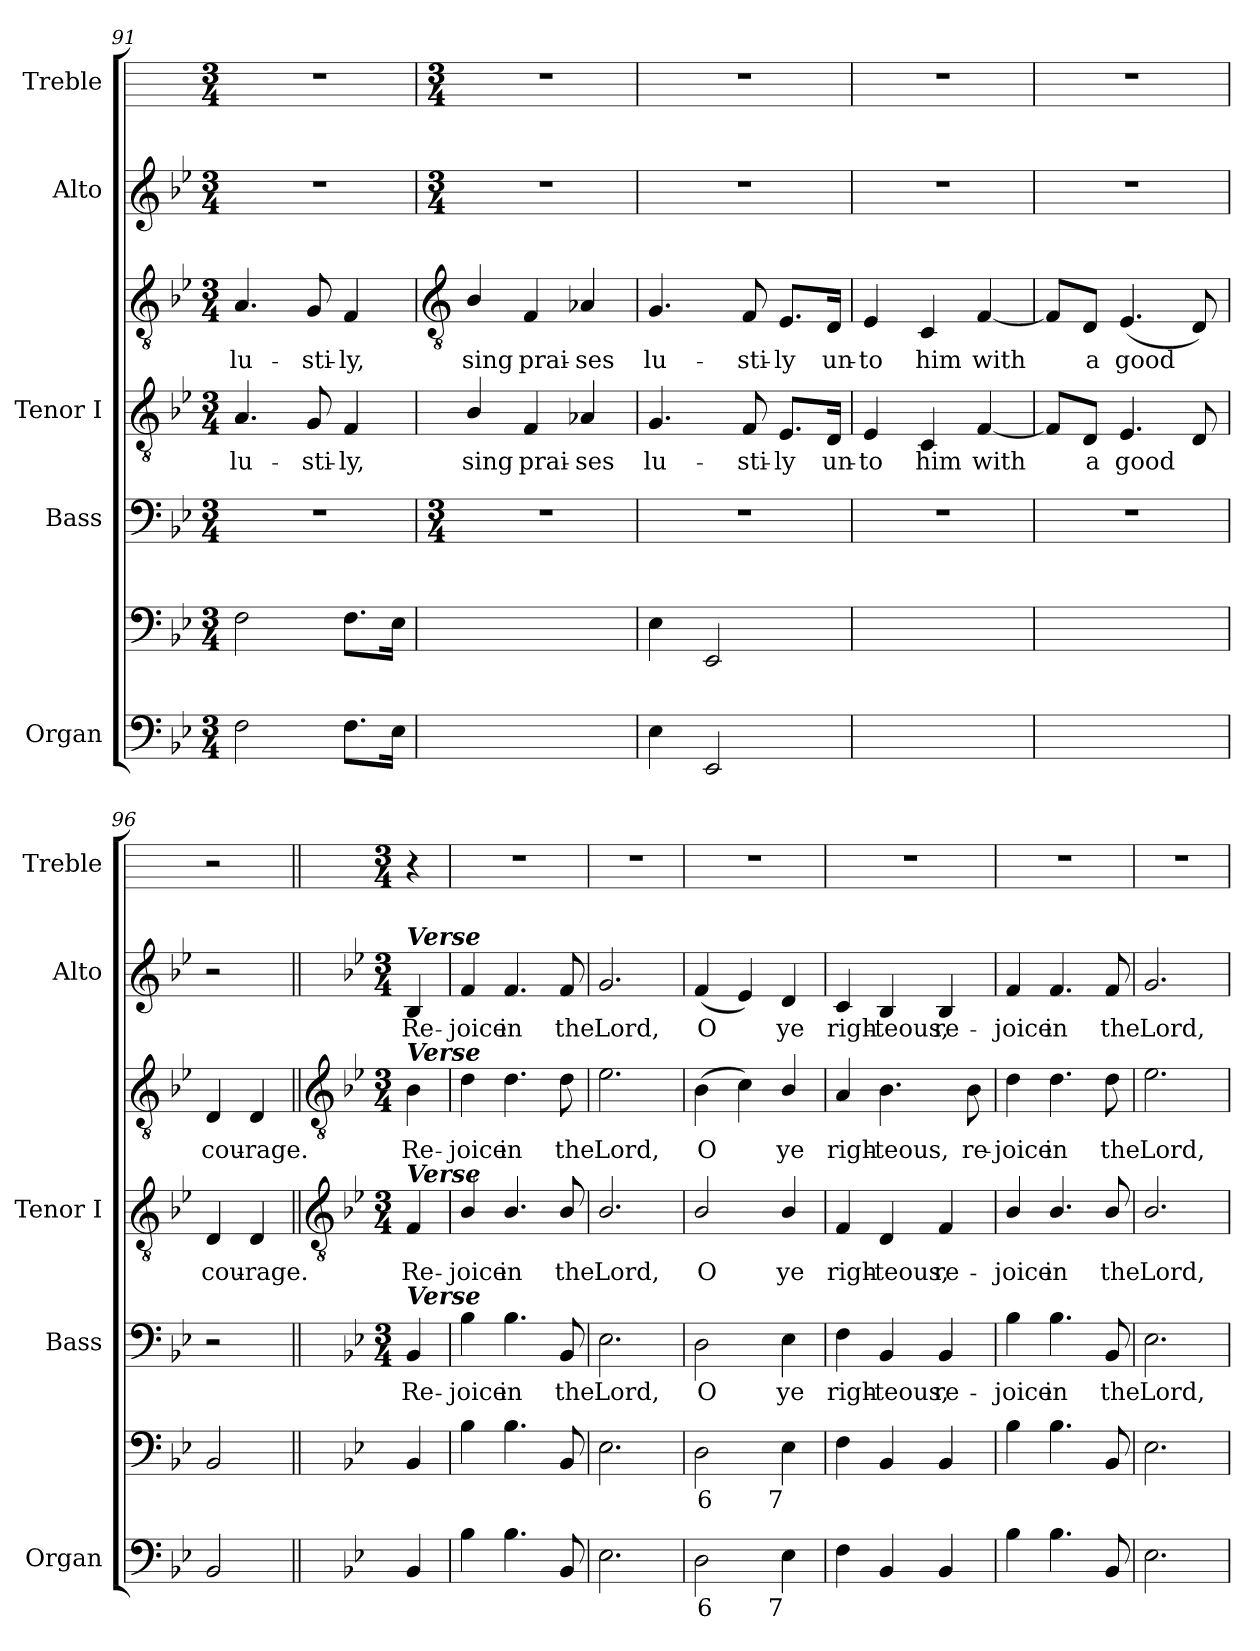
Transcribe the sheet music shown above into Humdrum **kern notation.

**kern	**text	**text	**kern	**text	**text	**kern	**text	**kern	**text	**kern	**text	**kern	**text	**kern
*part5	*part5	*part5	*part5	*part5	*part5	*part4	*part4	*part3	*part3	*part3	*part3	*part2	*part2	*part1
*staff7	*staff7	*staff7	*staff6	*staff6	*staff6	*staff5	*staff5	*staff4	*staff4	*staff3	*staff3	*staff2	*staff2	*staff1
*I"Organ	*	*	*	*	*	*I"Bass	*	*I"Tenor I	*	*	*	*I"Alto	*	*I"Treble
*I'Organ	*	*	*	*	*	*I'Bass	*	*I'Tenor I	*	*	*	*I'Alto	*	*I'Treble
*clefF4	*	*	*clefF4	*	*	*clefF4	*	*clefGv2	*	*clefGv2	*	*clefG2	*	*
*k[b-e-]	*	*	*k[b-e-]	*	*	*k[b-e-]	*	*k[b-e-]	*	*k[b-e-]	*	*k[b-e-]	*	*
*B-:	*	*	*B-:	*	*	*B-:	*	*B-:	*	*B-:	*	*B-:	*	*
*M3/4	*	*	*M3/4	*	*	*M3/4	*	*M3/4	*	*M3/4	*	*M3/4	*	*M3/4
=91	=91	=91	=91	=91	=91	=91	=91	=91	=91	=91	=91	=91	=91	=91
!	!	!	!	!	!	!	!	!	!LO:LY:b	!	!LO:LY:b	!	!	!
2F	.	.	2F	.	.	2.r	.	4.A	lu-	4.A	lu-	2.r	.	2.r
!	!	!	!	!	!	!	!	!	!LO:LY:b	!	!LO:LY:b	!	!	!
.	.	.	.	.	.	.	.	8G	-sti-	8G	-sti-	.	.	.
!	!	!	!	!	!	!	!	!	!LO:LY:b	!	!LO:LY:b	!	!	!
8.FL	.	.	8.FL	.	.	.	.	4F	-ly,	4F	-ly,	.	.	.
16E-J	.	.	16E-J	.	.	.	.	.	.	.	.	.	.	.
!!LO:LB:g=z
=92	=92	=92	=92	=92	=92	=92	=92	=92	=92	=92	=92	=92	=92	=92
*	*	*	*	*	*	*	*	*	*	*clefGv2	*	*	*	*
*	*	*	*	*	*	*M3/4	*	*	*	*	*	*M3/4	*	*M3/4
!	!LO:LY:b	!	!	!LO:LY:b	!	!	!	!	!LO:LY:b	!	!LO:LY:b	!	!	!
[2Dyy	6	.	[2Dyy	6	.	2.r	.	4B-/	sing	4B-/	sing	2.r	.	2.r
!	!	!	!	!	!	!	!	!	!LO:LY:b	!	!LO:LY:b	!	!	!
.	.	.	.	.	.	.	.	4F	prai-	4F	prai-	.	.	.
!	!LO:LY:b	!	!	!LO:LY:b	!	!	!	!	!LO:LY:b	!	!LO:LY:b	!	!	!
4Dyy]	5	.	4Dyy]	5	.	.	.	4A-X	-ses	4A-X	-ses	.	.	.
=93	=93	=93	=93	=93	=93	=93	=93	=93	=93	=93	=93	=93	=93	=93
!	!	!	!	!	!	!	!	!	!LO:LY:b	!	!LO:LY:b	!	!	!
4E-	.	.	4E-	.	.	2.r	.	4.G	lu-	4.G	lu-	2.r	.	2.r
2EE-	.	.	2EE-	.	.	.	.	.	.	.	.	.	.	.
!	!	!	!	!	!	!	!	!	!LO:LY:b	!	!LO:LY:b	!	!	!
.	.	.	.	.	.	.	.	8F	-sti-	8F	-sti-	.	.	.
!	!	!	!	!	!	!	!	!	!LO:LY:b	!	!LO:LY:b	!	!	!
.	.	.	.	.	.	.	.	8.E-/L	-ly	8.E-/L	-ly	.	.	.
!	!	!	!	!	!	!	!	!	!LO:LY:b	!	!LO:LY:b	!	!	!
.	.	.	.	.	.	.	.	16D/Jk	un-	16D/Jk	un-	.	.	.
=94	=94	=94	=94	=94	=94	=94	=94	=94	=94	=94	=94	=94	=94	=94
!	!LO:LY:b	!	!	!LO:LY:b	!	!	!	!	!LO:LY:b	!	!LO:LY:b	!	!	!
[2FFyy	7	.	[2FFyy	7	.	2.r	.	4E-	-to	4E-	-to	2.r	.	2.r
!	!	!	!	!	!	!	!	!	!LO:LY:b	!	!LO:LY:b	!	!	!
.	.	.	.	.	.	.	.	4C	him	4C	him	.	.	.
!	!LO:LY:b	!LO:LY:b	!	!LO:LY:b	!LO:LY:b	!	!	!	!LO:LY:b	!	!LO:LY:b	!	!	!
4FFyy]	6	4	4FFyy]	6	4	.	.	[4F	with	[4F	with	.	.	.
=95	=95	=95	=95	=95	=95	=95	=95	=95	=95	=95	=95	=95	=95	=95
!	!LO:LY:b	!LO:LY:b	!	!LO:LY:b	!LO:LY:b	!	!	!	!	!	!	!	!	!
[4FFyy	6	4	[4FFyy	6	4	2.r	.	8F/L]	.	8F/L]	.	2.r	.	2.r
!	!	!	!	!	!	!	!	!	!LO:LY:b	!	!LO:LY:b	!	!	!
.	.	.	.	.	.	.	.	8D/J	a	8D/J	a	.	.	.
!	!LO:LY:b	!LO:LY:b	!	!LO:LY:b	!LO:LY:b	!	!	!	!LO:LY:b	!	!LO:LY:b	!	!	!
2FFyy]	7	3	2FFyy]	7	3	.	.	4.E-	good	(<4.E-	good	.	.	.
.	.	.	.	.	.	.	.	8D	.	8D)	.	.	.	.
=96	=96	=96	=96	=96	=96	=96	=96	=96	=96	=96	=96	=96	=96	=96
!	!	!	!	!	!	!	!	!	!LO:LY:b	!	!LO:LY:b	!	!	!
2BB-	.	.	2BB-	.	.	2r	.	4D	cou-	4D	cou-	2r	.	2r
!	!	!	!	!	!	!	!	!	!LO:LY:b	!	!LO:LY:b	!	!	!
.	.	.	.	.	.	.	.	4D	-rage.	4D	-rage.	.	.	.
!!LO:LB:g=z
=97||	=97||	=97||	=97||	=97||	=97||	=97||	=97||	=97||	=97||	=97||	=97||	=97||	=97||	=97||
*	*	*	*	*	*	*	*	*clefGv2	*	*clefGv2	*	*	*	*
*	*	*	*	*	*	*k[b-e-]	*	*k[b-e-]	*	*k[b-e-]	*	*k[b-e-]	*	*
*	*	*	*	*	*	*B-:	*	*B-:	*	*B-:	*	*B-:	*	*
*	*	*	*	*	*	*M3/4	*	*M3/4	*	*M3/4	*	*M3/4	*	*M3/4
!	!	!	!	!	!	!	!	!	!	!	!	!LO:TX:a:Bi:t=Verse	!	!
!	!	!	!	!	!	!	!	!	!	!LO:TX:a:Bi:t=Verse	!	!	!	!
!	!	!	!	!	!	!	!	!LO:TX:a:Bi:t=Verse	!	!	!	!	!	!
!	!	!	!	!	!	!LO:TX:a:Bi:t=Verse	!	!	!	!	!	!	!	!
!	!	!	!	!	!	!	!LO:LY:b	!	!LO:LY:b	!	!LO:LY:b	!	!LO:LY:b	!
4BB-	.	.	4BB-	.	.	4BB-	Re-	4F	-Re-	4B-	Re-	4B-	Re-	4r
=98	=98	=98	=98	=98	=98	=98	=98	=98	=98	=98	=98	=98	=98	=98
!	!	!	!	!	!	!	!LO:LY:b	!	!LO:LY:b	!	!LO:LY:b	!	!LO:LY:b	!
4B-	.	.	4B-	.	.	4B-	-joice	4B-/	joice	4d	-joice	4f	-joice	2.r
!	!	!	!	!	!	!	!LO:LY:b	!	!LO:LY:b	!	!LO:LY:b	!	!LO:LY:b	!
4.B-	.	.	4.B-	.	.	4.B-	in	4.B-/	in	4.d	in	4.f	in	.
!	!	!	!	!	!	!	!LO:LY:b	!	!LO:LY:b	!	!LO:LY:b	!	!LO:LY:b	!
8BB-	.	.	8BB-	.	.	8BB-	the	8B-/	the	8d	the	8f	the	.
=99	=99	=99	=99	=99	=99	=99	=99	=99	=99	=99	=99	=99	=99	=99
!	!	!	!	!	!	!	!LO:LY:b	!	!LO:LY:b	!	!LO:LY:b	!	!LO:LY:b	!
2.E-	.	.	2.E-	.	.	2.E-	Lord,	2.B-/	Lord,	2.e-	Lord,	2.g	Lord,	2.r
=100	=100	=100	=100	=100	=100	=100	=100	=100	=100	=100	=100	=100	=100	=100
!	!LO:LY:b	!	!	!LO:LY:b	!	!	!LO:LY:b	!	!LO:LY:b	!	!LO:LY:b	!	!LO:LY:b	!
2D	6	.	2D	6	.	2D	O	2B-/	O	(>4B-	O	(<4f	O	2.r
.	.	.	.	.	.	.	.	.	.	4c)	.	4e-)	.	.
!	!LO:LY:b	!	!	!LO:LY:b	!	!	!LO:LY:b	!	!LO:LY:b	!	!LO:LY:b	!	!LO:LY:b	!
4E-	7	.	4E-	7	.	4E-	ye	4B-/	ye	4B-/	ye	4d	ye	.
=101	=101	=101	=101	=101	=101	=101	=101	=101	=101	=101	=101	=101	=101	=101
!	!	!	!	!	!	!	!LO:LY:b	!	!LO:LY:b	!	!LO:LY:b	!	!LO:LY:b	!
4F	.	.	4F	.	.	4F	righ-	4F	-righ-	4A	righ-	4c	righ-	2.r
!	!	!	!	!	!	!	!LO:LY:b	!	!LO:LY:b	!	!LO:LY:b	!	!LO:LY:b	!
4BB-	.	.	4BB-	.	.	4BB-	-teous,	4D	-teous,	4.B-	-teous,	4B-	-teous,	.
!	!	!	!	!	!	!	!LO:LY:b	!	!LO:LY:b	!	!	!	!LO:LY:b	!
4BB-	.	.	4BB-	.	.	4BB-	re-	4F	re-	.	.	4B-	re-	.
!	!	!	!	!	!	!	!	!	!	!	!LO:LY:b	!	!	!
.	.	.	.	.	.	.	.	.	.	8B-	re-	.	.	.
=102	=102	=102	=102	=102	=102	=102	=102	=102	=102	=102	=102	=102	=102	=102
!	!	!	!	!	!	!	!LO:LY:b	!	!LO:LY:b	!	!LO:LY:b	!	!LO:LY:b	!
4B-	.	.	4B-	.	.	4B-	-joice	4B-/	joice	4d	-joice	4f	-joice	2.r
!	!	!	!	!	!	!	!LO:LY:b	!	!LO:LY:b	!	!LO:LY:b	!	!LO:LY:b	!
4.B-	.	.	4.B-	.	.	4.B-	in	4.B-/	in	4.d	in	4.f	in	.
!	!	!	!	!	!	!	!LO:LY:b	!	!LO:LY:b	!	!LO:LY:b	!	!LO:LY:b	!
8BB-	.	.	8BB-	.	.	8BB-	the	8B-/	the	8d	the	8f	the	.
=103	=103	=103	=103	=103	=103	=103	=103	=103	=103	=103	=103	=103	=103	=103
!	!	!	!	!	!	!	!LO:LY:b	!	!LO:LY:b	!	!LO:LY:b	!	!LO:LY:b	!
2.E-	.	.	2.E-	.	.	2.E-	Lord,	2.B-/	Lord,	2.e-	Lord,	2.g	Lord,	2.r
=	=	=	=	=	=	=	=	=	=	=	=	=	=	=
*-	*-	*-	*-	*-	*-	*-	*-	*-	*-	*-	*-	*-	*-	*-
